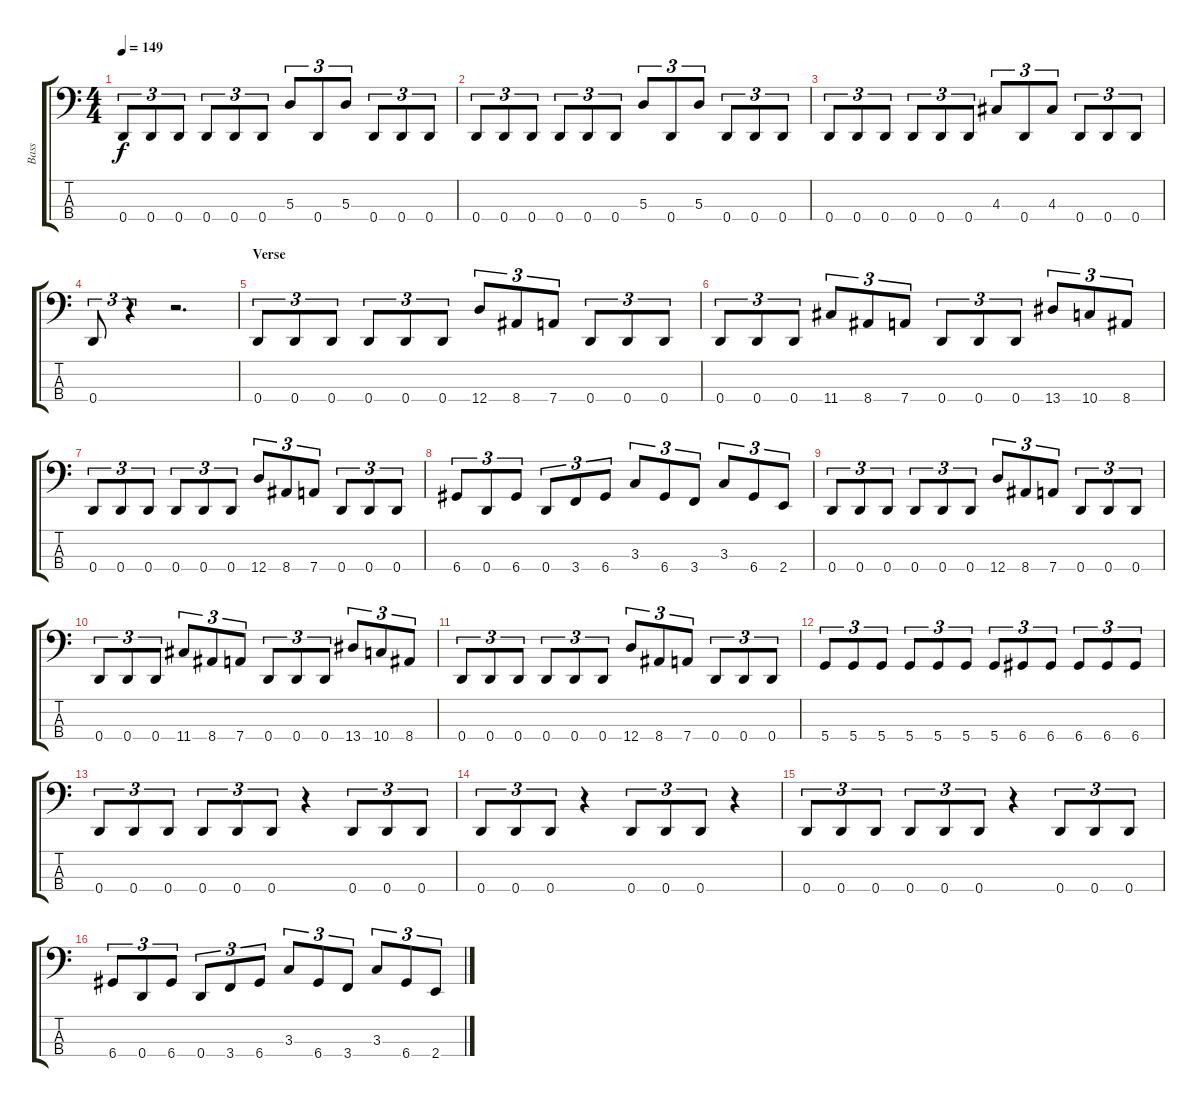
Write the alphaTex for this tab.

\track ("Bass" "Bass") {instrument electricbasspick}
\staff {score tabs}
\tuning (G2 D2 A1 D1) {hide}
\ts (4 4)
\tempo 149
\clef f4
\ks c
0.4.8{tu (3 2) dy f} 0.4.8{tu (3 2)} 0.4.8{tu (3 2)} 0.4.8{tu (3 2)} 0.4.8{tu (3 2)} 0.4.8{tu (3 2)} 5.3.8{tu (3 2)} 0.4.8{tu (3 2)} 5.3.8{tu (3 2)} 0.4.8{tu (3 2)} 0.4.8{tu (3 2)} 0.4.8{tu (3 2)} |
0.4.8{tu (3 2)} 0.4.8{tu (3 2)} 0.4.8{tu (3 2)} 0.4.8{tu (3 2)} 0.4.8{tu (3 2)} 0.4.8{tu (3 2)} 5.3.8{tu (3 2)} 0.4.8{tu (3 2)} 5.3.8{tu (3 2)} 0.4.8{tu (3 2)} 0.4.8{tu (3 2)} 0.4.8{tu (3 2)} |
0.4.8{tu (3 2)} 0.4.8{tu (3 2)} 0.4.8{tu (3 2)} 0.4.8{tu (3 2)} 0.4.8{tu (3 2)} 0.4.8{tu (3 2)} 4.3.8{tu (3 2)} 0.4.8{tu (3 2)} 4.3.8{tu (3 2)} 0.4.8{tu (3 2)} 0.4.8{tu (3 2)} 0.4.8{tu (3 2)} |
0.4.8{tu (3 2)} r.4{tu (3 2)} r.2{d} |
\section ("" "Verse")
0.4.8{tu (3 2)} 0.4.8{tu (3 2)} 0.4.8{tu (3 2)} 0.4.8{tu (3 2)} 0.4.8{tu (3 2)} 0.4.8{tu (3 2)} 12.4.8{tu (3 2)} 8.4.8{tu (3 2)} 7.4.8{tu (3 2)} 0.4.8{tu (3 2)} 0.4.8{tu (3 2)} 0.4.8{tu (3 2)} |
0.4.8{tu (3 2)} 0.4.8{tu (3 2)} 0.4.8{tu (3 2)} 11.4.8{tu (3 2)} 8.4.8{tu (3 2)} 7.4.8{tu (3 2)} 0.4.8{tu (3 2)} 0.4.8{tu (3 2)} 0.4.8{tu (3 2)} 13.4.8{tu (3 2)} 10.4.8{tu (3 2)} 8.4.8{tu (3 2)} |
0.4.8{tu (3 2)} 0.4.8{tu (3 2)} 0.4.8{tu (3 2)} 0.4.8{tu (3 2)} 0.4.8{tu (3 2)} 0.4.8{tu (3 2)} 12.4.8{tu (3 2)} 8.4.8{tu (3 2)} 7.4.8{tu (3 2)} 0.4.8{tu (3 2)} 0.4.8{tu (3 2)} 0.4.8{tu (3 2)} |
6.4.8{tu (3 2)} 0.4.8{tu (3 2)} 6.4.8{tu (3 2)} 0.4.8{tu (3 2)} 3.4.8{tu (3 2)} 6.4.8{tu (3 2)} 3.3.8{tu (3 2)} 6.4.8{tu (3 2)} 3.4.8{tu (3 2)} 3.3.8{tu (3 2)} 6.4.8{tu (3 2)} 2.4.8{tu (3 2)} |
0.4.8{tu (3 2)} 0.4.8{tu (3 2)} 0.4.8{tu (3 2)} 0.4.8{tu (3 2)} 0.4.8{tu (3 2)} 0.4.8{tu (3 2)} 12.4.8{tu (3 2)} 8.4.8{tu (3 2)} 7.4.8{tu (3 2)} 0.4.8{tu (3 2)} 0.4.8{tu (3 2)} 0.4.8{tu (3 2)} |
0.4.8{tu (3 2)} 0.4.8{tu (3 2)} 0.4.8{tu (3 2)} 11.4.8{tu (3 2)} 8.4.8{tu (3 2)} 7.4.8{tu (3 2)} 0.4.8{tu (3 2)} 0.4.8{tu (3 2)} 0.4.8{tu (3 2)} 13.4.8{tu (3 2)} 10.4.8{tu (3 2)} 8.4.8{tu (3 2)} |
0.4.8{tu (3 2)} 0.4.8{tu (3 2)} 0.4.8{tu (3 2)} 0.4.8{tu (3 2)} 0.4.8{tu (3 2)} 0.4.8{tu (3 2)} 12.4.8{tu (3 2)} 8.4.8{tu (3 2)} 7.4.8{tu (3 2)} 0.4.8{tu (3 2)} 0.4.8{tu (3 2)} 0.4.8{tu (3 2)} |
5.4.8{tu (3 2)} 5.4.8{tu (3 2)} 5.4.8{tu (3 2)} 5.4.8{tu (3 2)} 5.4.8{tu (3 2)} 5.4.8{tu (3 2)} 5.4.8{tu (3 2)} 6.4.8{tu (3 2)} 6.4.8{tu (3 2)} 6.4.8{tu (3 2)} 6.4.8{tu (3 2)} 6.4.8{tu (3 2)} |
0.4.8{tu (3 2)} 0.4.8{tu (3 2)} 0.4.8{tu (3 2)} 0.4.8{tu (3 2)} 0.4.8{tu (3 2)} 0.4.8{tu (3 2)} r.4 0.4.8{tu (3 2)} 0.4.8{tu (3 2)} 0.4.8{tu (3 2)} |
0.4.8{tu (3 2)} 0.4.8{tu (3 2)} 0.4.8{tu (3 2)} r.4 0.4.8{tu (3 2)} 0.4.8{tu (3 2)} 0.4.8{tu (3 2)} r.4 |
0.4.8{tu (3 2)} 0.4.8{tu (3 2)} 0.4.8{tu (3 2)} 0.4.8{tu (3 2)} 0.4.8{tu (3 2)} 0.4.8{tu (3 2)} r.4 0.4.8{tu (3 2)} 0.4.8{tu (3 2)} 0.4.8{tu (3 2)} |
6.4.8{tu (3 2)} 0.4.8{tu (3 2)} 6.4.8{tu (3 2)} 0.4.8{tu (3 2)} 3.4.8{tu (3 2)} 6.4.8{tu (3 2)} 3.3.8{tu (3 2)} 6.4.8{tu (3 2)} 3.4.8{tu (3 2)} 3.3.8{tu (3 2)} 6.4.8{tu (3 2)} 2.4.8{tu (3 2)}
